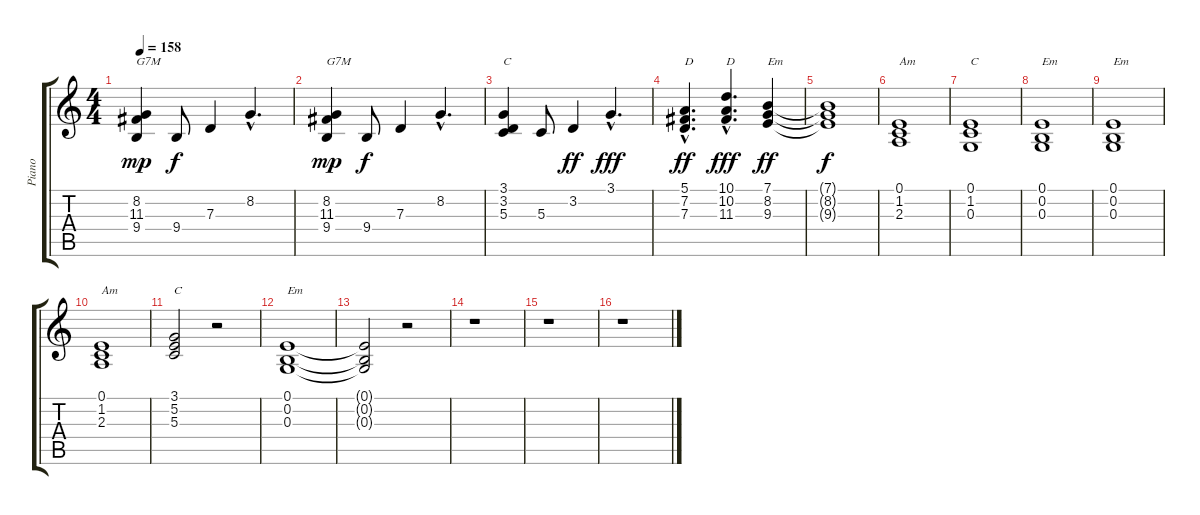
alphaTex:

\track ("Piano" "Piano") {instrument electricpiano2}
\staff {score tabs}
\tuning (E4 B3 G3 D3 A2 E2) {hide}
\ts (4 4)
\tempo 158
\clef g2
\ks c
(8.2 11.3 9.4).4{txt "G7M" dy mp} 9.4.8{dy f} 7.3.4 8.2{hac}.4{d} |
(8.2 11.3 9.4).4{txt "G7M" dy mp} 9.4.8{dy f} 7.3.4 8.2{hac}.4{d} |
(3.1 3.2 5.3).4{txt "C"} 5.3.8 3.2.4{dy ff} 3.1{hac}.4{d dy fff} |
(5.1{hac} 7.2{hac} 7.3{hac}).4{d txt "D" dy ff} (10.1{hac} 10.2{hac} 11.3{hac}).4{d txt "D" dy fff} (7.1 8.2 9.3).4{txt "Em" dy ff} |
(7.1{t} 8.2{t} 9.3{t}).1{dy f} |
(0.1 1.2 2.3).1{txt "Am"} |
(0.1 1.2 0.3).1{txt "C"} |
(0.1 0.2 0.3).1{txt "Em"} |
(0.1 0.2 0.3).1{txt "Em"} |
(0.1 1.2 2.3).1{txt "Am"} |
(3.1 5.2 5.3).2{txt "C"} r.2 |
(0.1 0.2 0.3).1{txt "Em"} |
(0.1{t} 0.2{t} 0.3{t}).2 r.2 |
r.1 |
r.1 |
r.1
